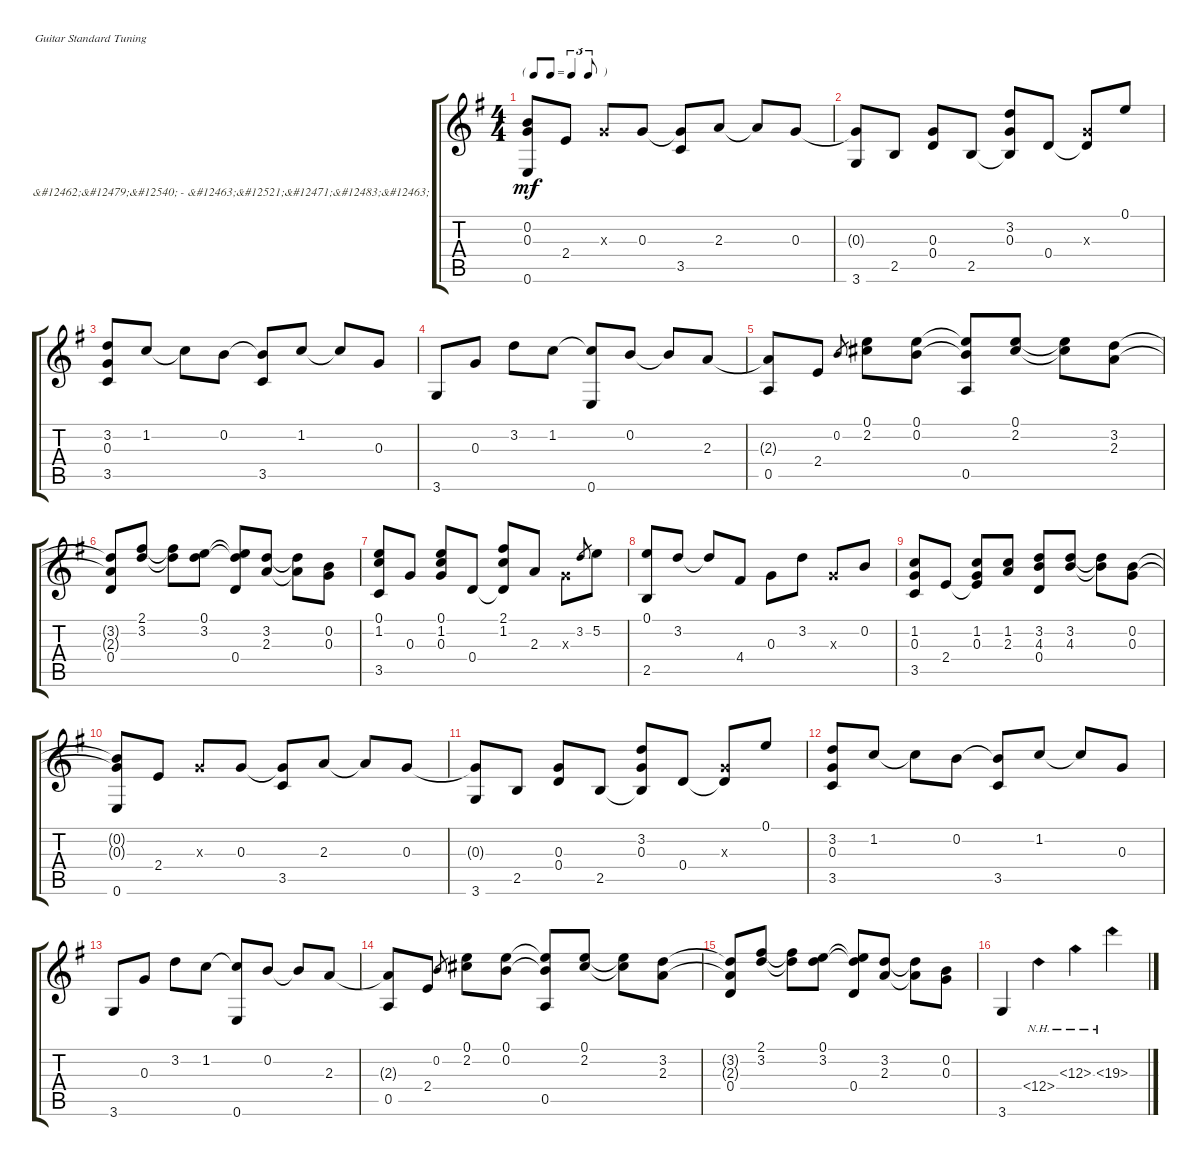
\defaultSystemsLayout 4
\bracketExtendMode groupsimilarinstruments
\firstSystemTrackNameOrientation horizontal
\otherSystemsTrackNameOrientation horizontal
\track ("&#12462;&#12479;&#12540; - &#12463;&#12521;&#12471;&#12483;&#12463;" "&#12462;&#12479;&#12540; - &#12463;&#12521;&#12471;&#12483;&#12463;") {instrument acousticguitarnylon}
\staff {score tabs}
\tuning (E4 B3 G3 D3 A2 E2)
\ts (4 4)
\tf triplet8th
\tempo (120 hide)
\clef g2
\ks g
(0.6 0.3{t} 0.2{t}).8{dy mf} 2.4.8 0.3{x}.8 0.3.8 (3.5 0.3{t}).8 2.3.8 2.3{t}.8 0.3.8 |
(3.6 0.3{t}).8 2.5.8 (0.4 0.3).8 2.5.8 (2.5{t} 0.3 3.2).8 0.4.8 (0.4{t} 0.3{x}).8 0.1.8 |
(3.5 0.3 3.2).8 1.2.8 1.2{t}.8 0.2.8 (3.5 0.2{t}).8 1.2.8 1.2{t}.8 0.3.8 |
3.6.8 0.3.8 3.2.8 1.2.8 (0.6 1.2{t}).8 0.2.8 0.2{t}.8 2.3.8 |
(0.5 2.3{t}).8 2.4.8 0.2.8{gr} (2.2 0.1).8 (0.2 0.1).8 (0.5 0.2{t} 0.1{t}).8 (2.2 0.1).8 (2.2{t} 0.1{t}).8 (2.3 3.2).8 |
(0.4 2.3{t} 3.2{t}).8 (3.2 2.1).8 (3.2{t} 2.1{t}).8 (3.2 0.1).8 (0.4 3.2{t} 0.1{t}).8 (2.3 3.2).8 (2.3{t} 3.2{t}).8 (0.3 0.2).8 |
(3.5 1.2 0.1).8 0.3.8 (0.3 1.2 0.1).8 0.4.8 (0.4{t} 1.2 2.1).8 2.3.8 0.3{x}.8 3.2.8{gr} 5.2.8 |
(2.5 0.1).8 3.2.8 3.2{t}.8 4.4.8 0.3.8 3.2.8 0.3{x}.8 0.2.8 |
(3.5 0.3 1.2).8 2.4.8 (2.4{t} 0.3 1.2).8 (2.3 1.2).8 (0.4 4.3 3.2).8 (4.3 3.2).8 (4.3{t} 3.2{t}).8 (0.3 0.2).8 |
(0.6 0.3{t} 0.2{t}).8 2.4.8 0.3{x}.8 0.3.8 (3.5 0.3{t}).8 2.3.8 2.3{t}.8 0.3.8 |
(3.6 0.3{t}).8 2.5.8 (0.4 0.3).8 2.5.8 (2.5{t} 0.3 3.2).8 0.4.8 (0.4{t} 0.3{x}).8 0.1.8 |
(3.5 0.3 3.2).8 1.2.8 1.2{t}.8 0.2.8 (3.5 0.2{t}).8 1.2.8 1.2{t}.8 0.3.8 |
3.6.8 0.3.8 3.2.8 1.2.8 (0.6 1.2{t}).8 0.2.8 0.2{t}.8 2.3.8 |
(0.5 2.3{t}).8 2.4.8 0.2.8{gr} (2.2 0.1).8 (0.2 0.1).8 (0.5 0.2{t} 0.1{t}).8 (2.2 0.1).8 (2.2{t} 0.1{t}).8 (2.3 3.2).8 |
(0.4 2.3{t} 3.2{t}).8 (3.2 2.1).8 (3.2{t} 2.1{t}).8 (3.2 0.1).8 (0.4 3.2{t} 0.1{t}).8 (2.3 3.2).8 (2.3{t} 3.2{t}).8 (0.3 0.2).8 |
3.6.4 12.4{nh}.4 12.3{nh}.4 19.3{nh}.4
